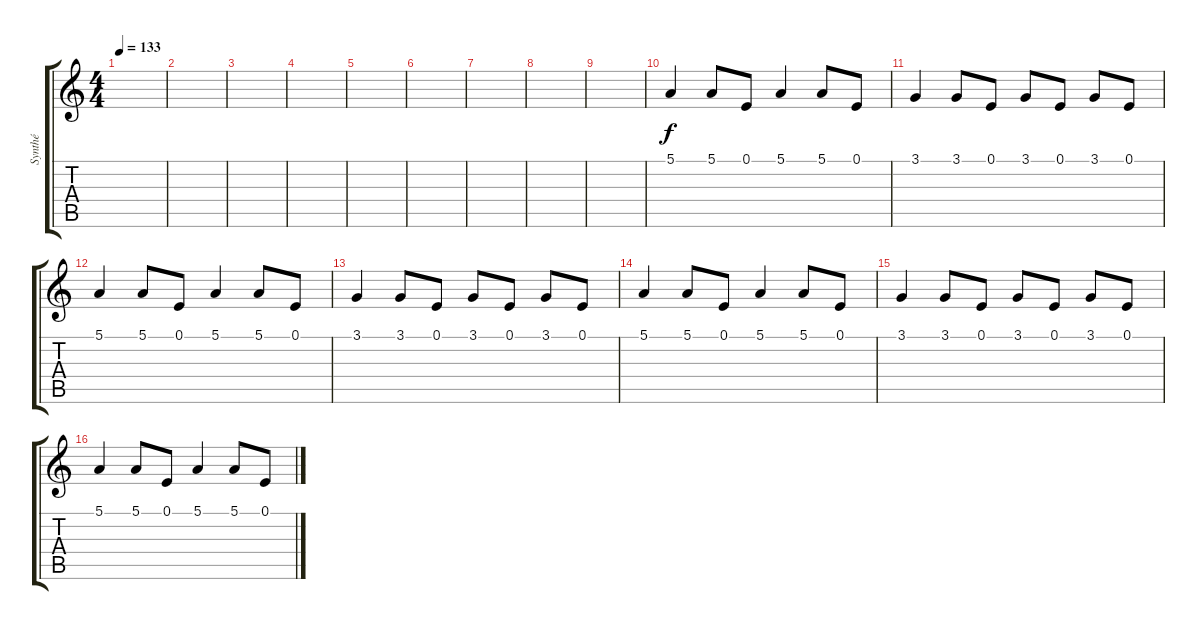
\track ("Synthé" "Synthé") {instrument honkytonkpiano}
\staff {score tabs}
\tuning (E4 B3 G3 D3 A2 E2) {hide}
\ts (4 4)
\tempo 133
\clef g2
\ks c
|
|
|
|
|
|
|
|
|
5.1.4 5.1.8 0.1.8 5.1.4 5.1.8 0.1.8 |
3.1.4 3.1.8 0.1.8 3.1.8 0.1.8 3.1.8 0.1.8 |
5.1.4 5.1.8 0.1.8 5.1.4 5.1.8 0.1.8 |
3.1.4 3.1.8 0.1.8 3.1.8 0.1.8 3.1.8 0.1.8 |
5.1.4 5.1.8 0.1.8 5.1.4 5.1.8 0.1.8 |
3.1.4 3.1.8 0.1.8 3.1.8 0.1.8 3.1.8 0.1.8 |
5.1.4 5.1.8 0.1.8 5.1.4 5.1.8 0.1.8
